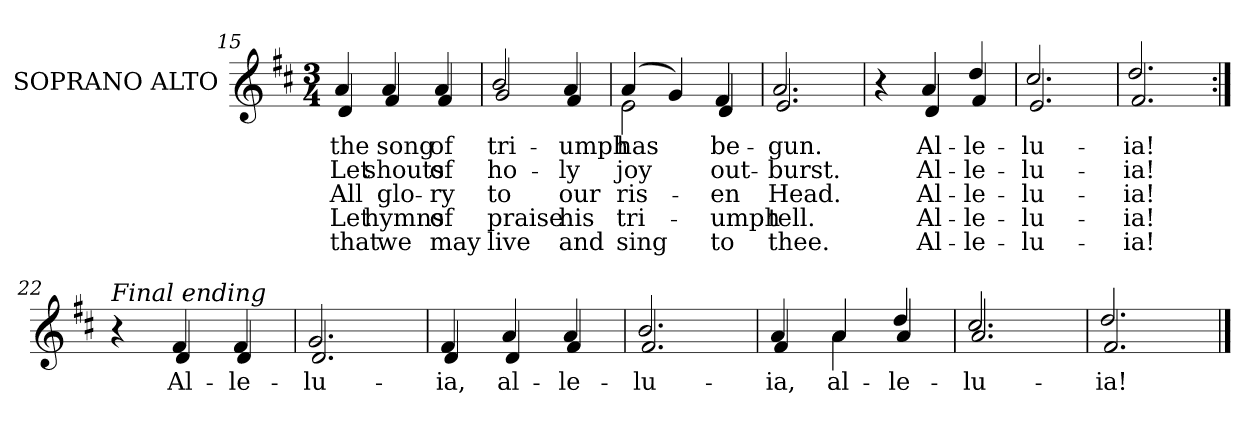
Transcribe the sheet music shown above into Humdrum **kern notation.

**kern	**text	**text	**text	**text	**text
*part1	*part1	*part1	*part1	*part1	*part1
*staff1	*staff1	*staff1	*staff1	*staff1	*staff1
*I"SOPRANO ALTO	*	*	*	*	*
*I'S. A.	*	*	*	*	*
*clefG2	*	*	*	*	*
*k[f#c#]	*	*	*	*	*
*D:	*	*	*	*	*
*M3/4	*	*	*	*	*
=15	=15	=15	=15	=15	=15
!	!LO:LY:b:color=#000000	!LO:LY:b:color=#000000	!LO:LY:b:color=#000000	!LO:LY:b:color=#000000	!LO:LY:b:color=#000000
*^	*	*	*	*	*
4ai/	4di/	the	Let	All	Let	that
!	!	!LO:LY:b:color=#000000	!LO:LY:b:color=#000000	!LO:LY:b:color=#000000	!LO:LY:b:color=#000000	!LO:LY:b:color=#000000
4ai/	4f#i/	song	shouts	glo-	hymns	we
!	!	!LO:LY:b:color=#000000	!LO:LY:b:color=#000000	!LO:LY:b:color=#000000	!LO:LY:b:color=#000000	!LO:LY:b:color=#000000
4ai/	4f#i/	of	of	-ry	of	may
=16	=16	=16	=16	=16	=16	=16
!	!	!LO:LY:b:color=#000000	!LO:LY:b:color=#000000	!LO:LY:b:color=#000000	!LO:LY:b:color=#000000	!LO:LY:b:color=#000000
2bi/	2gi/	tri-	ho-	to	praise	live
!	!	!LO:LY:b:color=#000000	!LO:LY:b:color=#000000	!LO:LY:b:color=#000000	!LO:LY:b:color=#000000	!LO:LY:b:color=#000000
4ai/	4f#i/	-umph	-ly	our	his	and
!!LO:LB:g=z	!!
=17	=17	=17	=17	=17	=17	=17
!	!	!LO:LY:b:color=#000000	!LO:LY:b:color=#000000	!LO:LY:b:color=#000000	!LO:LY:b:color=#000000	!LO:LY:b:color=#000000
(4ai/	2ei\	has	joy	ris-	tri-	sing
4gi/)	.	.	.	.	.	.
!	!	!LO:LY:b:color=#000000	!LO:LY:b:color=#000000	!LO:LY:b:color=#000000	!LO:LY:b:color=#000000	!LO:LY:b:color=#000000
4f#i/	4di/	be-	out-	-en	-umph	to
=18	=18	=18	=18	=18	=18	=18
!	!	!LO:LY:b:color=#000000	!LO:LY:b:color=#000000	!LO:LY:b:color=#000000	!LO:LY:b:color=#000000	!LO:LY:b:color=#000000
2.ai/	2.ei/	-gun.	-burst.	Head.	tell.	thee.
=19	=19	=19	=19	=19	=19	=19
4r	4ryy	.	.	.	.	.
!	!	!LO:LY:b:color=#000000	!LO:LY:b:color=#000000	!LO:LY:b:color=#000000	!LO:LY:b:color=#000000	!LO:LY:b:color=#000000
4ai/	4di/	Al-	Al-	Al-	Al-	Al-
!	!	!LO:LY:b:color=#000000	!LO:LY:b:color=#000000	!LO:LY:b:color=#000000	!LO:LY:b:color=#000000	!LO:LY:b:color=#000000
4ddi/	4f#i/	-le-	-le-	-le-	-le-	-le-
=20	=20	=20	=20	=20	=20	=20
!	!	!LO:LY:b:color=#000000	!LO:LY:b:color=#000000	!LO:LY:b:color=#000000	!LO:LY:b:color=#000000	!LO:LY:b:color=#000000
2.cc#i/	2.ei/	-lu-	-lu-	-lu-	-lu-	-lu-
=21	=21	=21	=21	=21	=21	=21
!	!	!LO:LY:b:color=#000000	!LO:LY:b:color=#000000	!LO:LY:b:color=#000000	!LO:LY:b:color=#000000	!LO:LY:b:color=#000000
2.ddi/	2.f#i/	-ia!	-ia!	-ia!	-ia!	-ia!
=22:|!	=22:|!	=22:|!	=22:|!	=22:|!	=22:|!	=22:|!
!LO:TX:a:i:t=Final ending	!	!	!	!	!	!
4r	4ryy	.	.	.	.	.
!	!	!LO:LY:b:color=#000000	!	!	!	!
4f#i/	4di/	Al-	.	.	.	.
!	!	!LO:LY:b:color=#000000	!	!	!	!
4f#i/	4di/	-le-	.	.	.	.
!!LO:LB:g=z	!!
=23	=23	=23	=23	=23	=23	=23
!	!	!LO:LY:b:color=#000000	!	!	!	!
2.gi/	2.di/	-lu-	.	.	.	.
=24	=24	=24	=24	=24	=24	=24
!	!	!LO:LY:b:color=#000000	!	!	!	!
4f#i/	4di/	-ia,	.	.	.	.
!	!	!LO:LY:b:color=#000000	!	!	!	!
4ai/	4di/	al-	.	.	.	.
!	!	!LO:LY:b:color=#000000	!	!	!	!
4ai/	4f#i/	-le-	.	.	.	.
=25	=25	=25	=25	=25	=25	=25
!	!	!LO:LY:b:color=#000000	!	!	!	!
2.bi/	2.f#i/	-lu-	.	.	.	.
=26	=26	=26	=26	=26	=26	=26
!	!	!LO:LY:b:color=#000000	!	!	!	!
4ai/	4f#i/	-ia,	.	.	.	.
!	!	!LO:LY:b:color=#000000	!	!	!	!
4ai/	4ai\	al-	.	.	.	.
!	!	!LO:LY:b:color=#000000	!	!	!	!
4ddi/	4ai/	-le-	.	.	.	.
=27	=27	=27	=27	=27	=27	=27
!	!	!LO:LY:b:color=#000000	!	!	!	!
2.cc#i/	2.ai/	-lu-	.	.	.	.
=28	=28	=28	=28	=28	=28	=28
!	!	!LO:LY:b:color=#000000	!	!	!	!
2.ddi/	2.f#i/	-ia!	.	.	.	.
*v	*v	*	*	*	*	*
==	==	==	==	==	==
*-	*-	*-	*-	*-	*-
